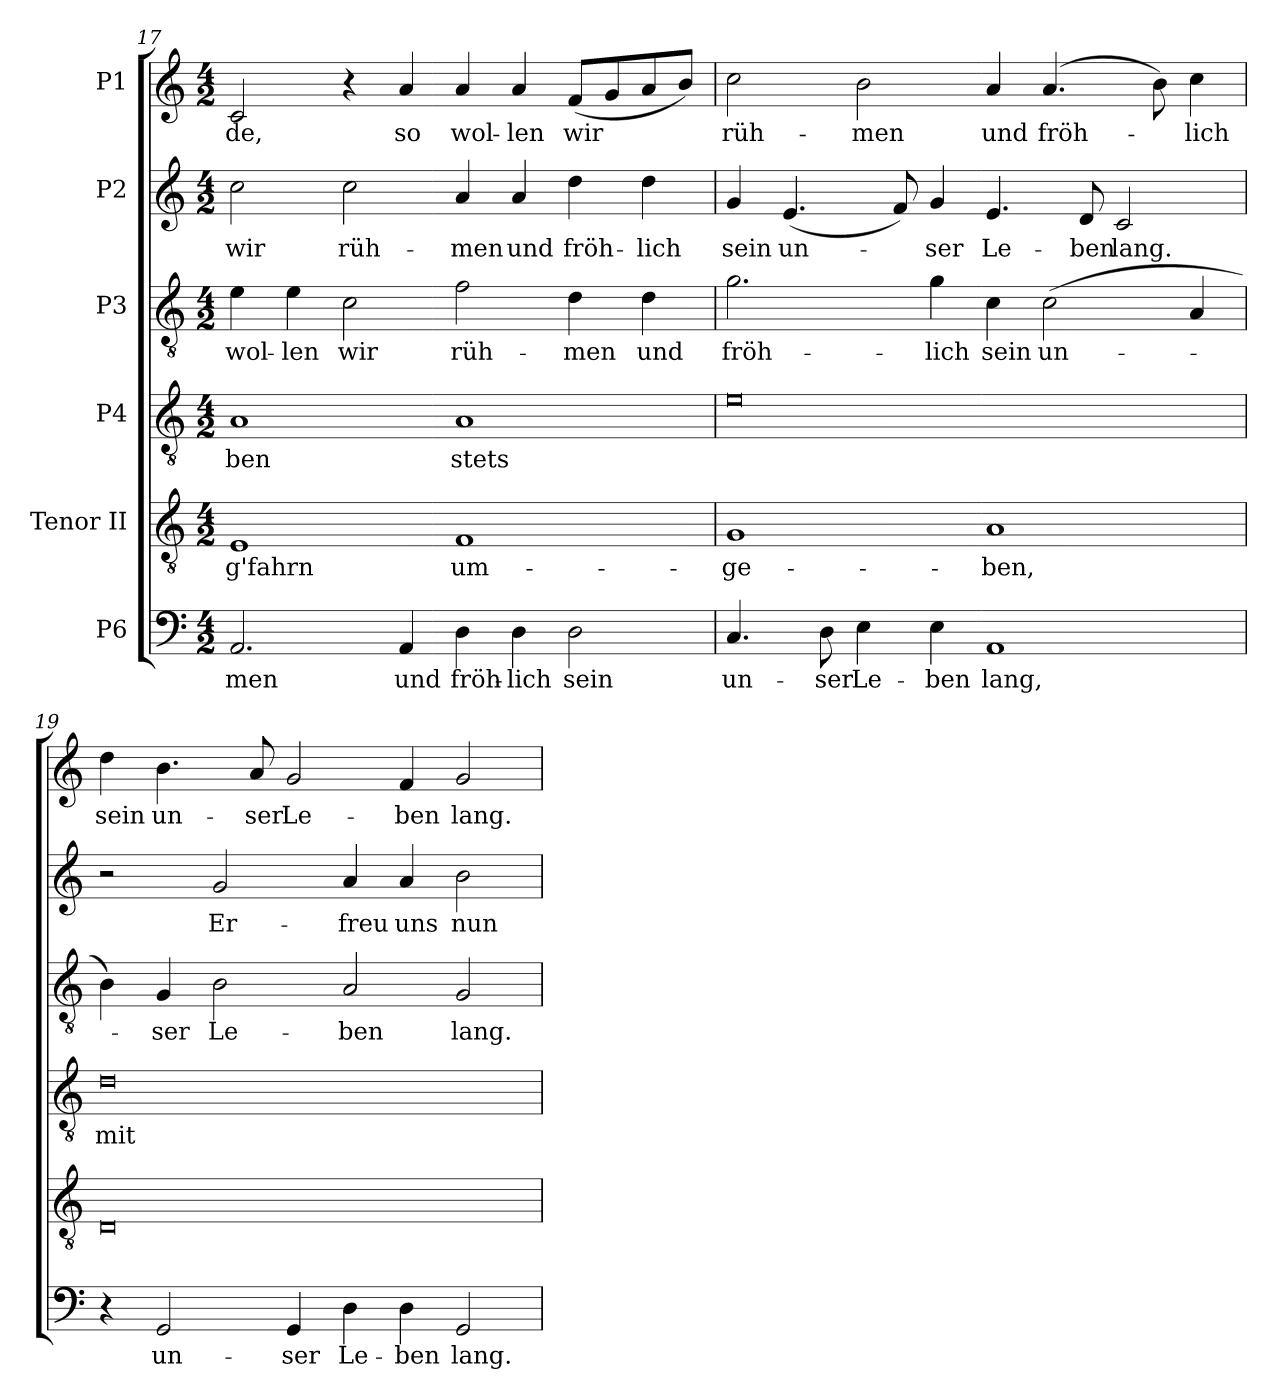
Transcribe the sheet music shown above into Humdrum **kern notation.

**kern	**text	**kern	**text	**kern	**text	**kern	**text	**kern	**text	**kern	**text
*part6	*part6	*part5	*part5	*part4	*part4	*part3	*part3	*part2	*part2	*part1	*part1
*staff6	*staff6	*staff5	*staff5	*staff4	*staff4	*staff3	*staff3	*staff2	*staff2	*staff1	*staff1
*I"P6	*	*I"Tenor II	*	*I"P4	*	*I"P3	*	*I"P2	*	*I"P1	*
*clefF4	*	*clefGv2	*	*clefGv2	*	*clefGv2	*	*clefG2	*	*clefG2	*
*	*	*ITrd7c12	*	*ITrd7c12	*	*ITrd7c12	*	*	*	*	*
*k[]	*	*k[]	*	*k[]	*	*k[]	*	*k[]	*	*k[]	*
*C:	*	*C:	*	*C:	*	*C:	*	*C:	*	*C:	*
*M4/2	*	*M4/2	*	*M4/2	*	*M4/2	*	*M4/2	*	*M4/2	*
=17	=17	=17	=17	=17	=17	=17	=17	=17	=17	=17	=17
!	!LO:LY:b:color=#000000	!	!	!	!	!	!	!	!	!	!
!	!	!	!LO:LY:b:color=#000000	!	!	!	!	!	!	!	!
!	!	!	!	!	!LO:LY:b:color=#000000	!	!	!	!	!	!
!	!	!	!	!	!	!	!LO:LY:b:color=#000000	!	!	!	!
!	!	!	!	!	!	!	!	!	!LO:LY:b:color=#000000	!	!
!	!	!	!	!	!	!	!	!	!	!	!LO:LY:b:color=#000000
2.AAi/	-men	1EEi	-g'fahrn	1AAi	-ben	4Ei\	wol-	2cci\	wir	2ci/	-de,
!	!	!	!	!	!	!	!LO:LY:b:color=#000000	!	!	!	!
.	.	.	.	.	.	4Ei\	-len	.	.	.	.
!	!	!	!	!	!	!	!LO:LY:b:color=#000000	!	!	!	!
!	!	!	!	!	!	!	!	!	!LO:LY:b:color=#000000	!	!
.	.	.	.	.	.	2Ci\	wir	2cci\	rüh-	4r	.
!	!LO:LY:b:color=#000000	!	!	!	!	!	!	!	!	!	!
!	!	!	!	!	!	!	!	!	!	!	!LO:LY:b:color=#000000
4AAi/	und	.	.	.	.	.	.	.	.	4ai/	so
!	!LO:LY:b:color=#000000	!	!	!	!	!	!	!	!	!	!
!	!	!	!LO:LY:b:color=#000000	!	!	!	!	!	!	!	!
!	!	!	!	!	!LO:LY:b:color=#000000	!	!	!	!	!	!
!	!	!	!	!	!	!	!LO:LY:b:color=#000000	!	!	!	!
!	!	!	!	!	!	!	!	!	!LO:LY:b:color=#000000	!	!
!	!	!	!	!	!	!	!	!	!	!	!LO:LY:b:color=#000000
4Di\	fröh-	1FFi	um-	1AAi	stets	2Fi\	rüh-	4ai/	-men	4ai/	wol-
!	!LO:LY:b:color=#000000	!	!	!	!	!	!	!	!	!	!
!	!	!	!	!	!	!	!	!	!LO:LY:b:color=#000000	!	!
!	!	!	!	!	!	!	!	!	!	!	!LO:LY:b:color=#000000
4Di\	-lich	.	.	.	.	.	.	4ai/	und	4ai/	-len
!	!LO:LY:b:color=#000000	!	!	!	!	!	!	!	!	!	!
!	!	!	!	!	!	!	!LO:LY:b:color=#000000	!	!	!	!
!	!	!	!	!	!	!	!	!	!LO:LY:b:color=#000000	!	!
!	!	!	!	!	!	!	!	!	!	!	!LO:LY:b:color=#000000
2Di\	sein	.	.	.	.	4Di\	-men	4ddi\	fröh-	(8fi/L	wir
.	.	.	.	.	.	.	.	.	.	8gi/	.
!	!	!	!	!	!	!	!LO:LY:b:color=#000000	!	!	!	!
!	!	!	!	!	!	!	!	!	!LO:LY:b:color=#000000	!	!
.	.	.	.	.	.	4Di\	und	4ddi\	-lich	8ai/	.
.	.	.	.	.	.	.	.	.	.	8bi/J)	.
!!LO:PB:g=z
=18	=18	=18	=18	=18	=18	=18	=18	=18	=18	=18	=18
!	!LO:LY:b:color=#000000	!	!	!	!	!	!	!	!	!	!
!	!	!	!LO:LY:b:color=#000000	!	!	!	!	!	!	!	!
!	!	!	!	!	!	!	!LO:LY:b:color=#000000	!	!	!	!
!	!	!	!	!	!	!	!	!	!LO:LY:b:color=#000000	!	!
!	!	!	!	!	!	!	!	!	!	!	!LO:LY:b:color=#000000
4.Ci/	un-	1GGi	-ge-	0Ei	.	2.Gi\	fröh-	4gi/	sein	2cci\	rüh-
!	!	!	!	!	!	!	!	!	!LO:LY:b:color=#000000	!	!
.	.	.	.	.	.	.	.	(4.ei/	un-	.	.
!	!LO:LY:b:color=#000000	!	!	!	!	!	!	!	!	!	!
8Di\	-ser	.	.	.	.	.	.	.	.	.	.
!	!LO:LY:b:color=#000000	!	!	!	!	!	!	!	!	!	!
!	!	!	!	!	!	!	!	!	!	!	!LO:LY:b:color=#000000
4Ei\	Le-	.	.	.	.	.	.	.	.	2bi\	-men
.	.	.	.	.	.	.	.	8fi/)	.	.	.
!	!LO:LY:b:color=#000000	!	!	!	!	!	!	!	!	!	!
!	!	!	!	!	!	!	!LO:LY:b:color=#000000	!	!	!	!
!	!	!	!	!	!	!	!	!	!LO:LY:b:color=#000000	!	!
4Ei\	-ben	.	.	.	.	4Gi\	-lich	4gi/	-ser	.	.
!	!LO:LY:b:color=#000000	!	!	!	!	!	!	!	!	!	!
!	!	!	!LO:LY:b:color=#000000	!	!	!	!	!	!	!	!
!	!	!	!	!	!	!	!LO:LY:b:color=#000000	!	!	!	!
!	!	!	!	!	!	!	!	!	!LO:LY:b:color=#000000	!	!
!	!	!	!	!	!	!	!	!	!	!	!LO:LY:b:color=#000000
1AAi	lang,	1AAi	-ben,	.	.	4Ci\	sein	4.ei/	Le-	4ai/	und
!	!	!	!	!	!	!	!LO:LY:b:color=#000000	!	!	!	!
!	!	!	!	!	!	!	!	!	!	!	!LO:LY:b:color=#000000
.	.	.	.	.	.	(2Ci\	un-	.	.	(4.ai/	fröh-
!	!	!	!	!	!	!	!	!	!LO:LY:b:color=#000000	!	!
.	.	.	.	.	.	.	.	8di/	-ben	.	.
!	!	!	!	!	!	!	!	!	!LO:LY:b:color=#000000	!	!
.	.	.	.	.	.	.	.	2ci/	lang.	.	.
.	.	.	.	.	.	.	.	.	.	8bi\)	.
!	!	!	!	!	!	!	!	!	!	!	!LO:LY:b:color=#000000
.	.	.	.	.	.	4AAi/	.	.	.	4cci\	-lich
=19	=19	=19	=19	=19	=19	=19	=19	=19	=19	=19	=19
!	!	!	!	!	!LO:LY:b:color=#000000	!	!	!	!	!	!
!	!	!	!	!	!	!	!	!	!	!	!LO:LY:b:color=#000000
4r	.	0DDi	.	0Di	mit	4BBi\)	.	2r	.	4ddi\	sein
!	!LO:LY:b:color=#000000	!	!	!	!	!	!	!	!	!	!
!	!	!	!	!	!	!	!LO:LY:b:color=#000000	!	!	!	!
!	!	!	!	!	!	!	!	!	!	!	!LO:LY:b:color=#000000
2GGi/	un-	.	.	.	.	4GGi/	-ser	.	.	4.bi\	un-
!	!	!	!	!	!	!	!LO:LY:b:color=#000000	!	!	!	!
!	!	!	!	!	!	!	!	!	!LO:LY:b:color=#000000	!	!
.	.	.	.	.	.	2BBi\	Le-	2gi/	Er-	.	.
!	!	!	!	!	!	!	!	!	!	!	!LO:LY:b:color=#000000
.	.	.	.	.	.	.	.	.	.	8ai/	-ser
!	!LO:LY:b:color=#000000	!	!	!	!	!	!	!	!	!	!
!	!	!	!	!	!	!	!	!	!	!	!LO:LY:b:color=#000000
4GGi/	-ser	.	.	.	.	.	.	.	.	2gi/	Le-
!	!LO:LY:b:color=#000000	!	!	!	!	!	!	!	!	!	!
!	!	!	!	!	!	!	!LO:LY:b:color=#000000	!	!	!	!
!	!	!	!	!	!	!	!	!	!LO:LY:b:color=#000000	!	!
4Di\	Le-	.	.	.	.	2AAi/	-ben	4ai/	-freu	.	.
!	!LO:LY:b:color=#000000	!	!	!	!	!	!	!	!	!	!
!	!	!	!	!	!	!	!	!	!LO:LY:b:color=#000000	!	!
!	!	!	!	!	!	!	!	!	!	!	!LO:LY:b:color=#000000
4Di\	-ben	.	.	.	.	.	.	4ai/	uns	4fi/	-ben
!	!LO:LY:b:color=#000000	!	!	!	!	!	!	!	!	!	!
!	!	!	!	!	!	!	!LO:LY:b:color=#000000	!	!	!	!
!	!	!	!	!	!	!	!	!	!LO:LY:b:color=#000000	!	!
!	!	!	!	!	!	!	!	!	!	!	!LO:LY:b:color=#000000
2GGi/	lang.	.	.	.	.	2GGi/	lang.	2bi\	nun	2gi/	lang.
=	=	=	=	=	=	=	=	=	=	=	=
*-	*-	*-	*-	*-	*-	*-	*-	*-	*-	*-	*-
